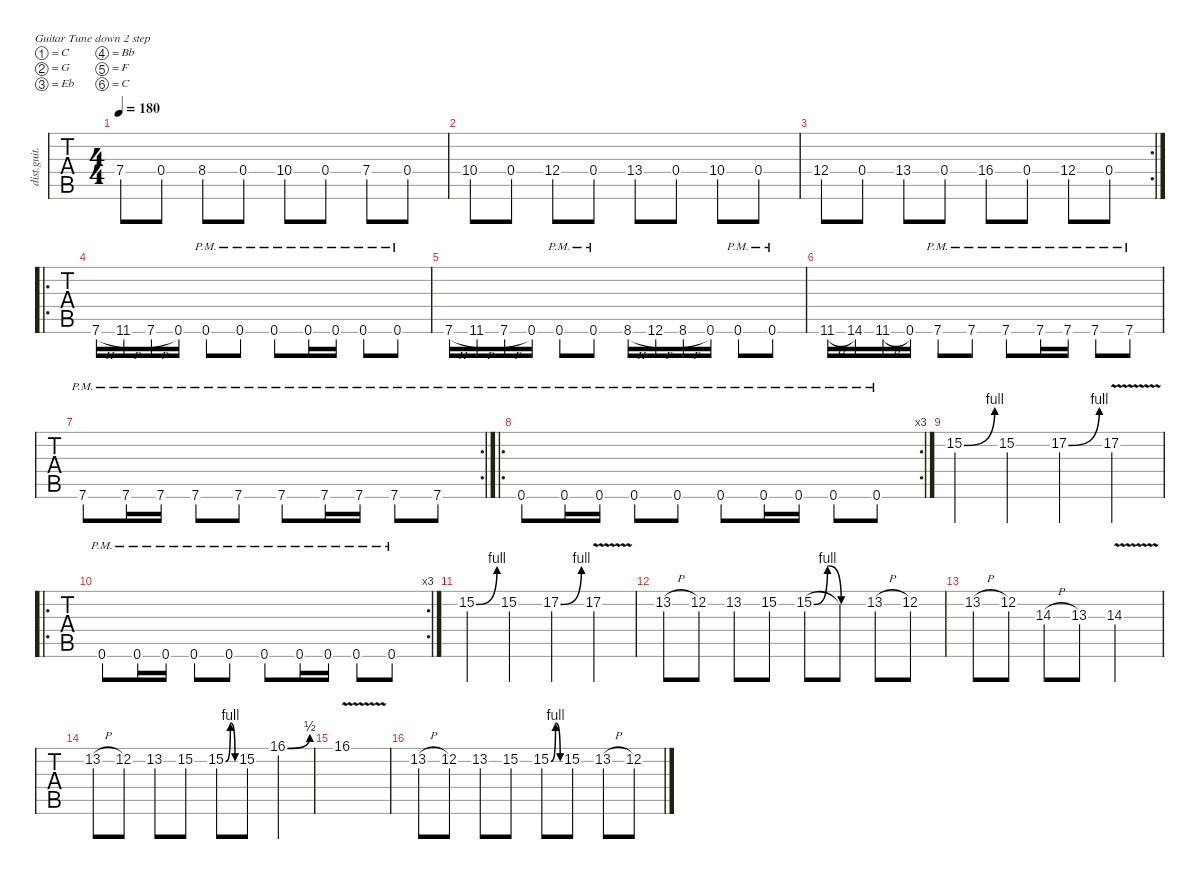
\defaultSystemsLayout 4
\hideDynamics
\bracketExtendMode nobrackets
\otherSystemsTrackNameOrientation horizontal
\track ("Gtr. 3" "dist.guit.") {solo instrument distortionguitar}
\staff {tabs}
\tuning (C4 G3 Eb3 Bb2 F2 C2)
\ts (4 4)
\tempo 180
\clef g2
\ks fminor
7.4{acc forcenatural}.8{dy f} 0.4{acc b}.8 8.4{acc b}.8 0.4{acc b}.8 10.4{acc b}.8 0.4{acc b}.8 7.4{acc forcenatural}.8 0.4{acc b}.8 |
10.4{acc b}.8 0.4{acc b}.8 12.4{acc b}.8 0.4{acc b}.8 13.4{acc b}.8 0.4{acc b}.8 10.4{acc b}.8 0.4{acc b}.8 |
\rc 2
12.4{acc b}.8 0.4{acc b}.8 13.4{acc b}.8 0.4{acc b}.8 16.4{acc forcenatural}.8 0.4{acc b}.8 12.4{acc b}.8 0.4{acc b}.8 |
\ro
7.6{h acc forcenatural}.16 11.6{h acc forcenatural}.16 7.6{h acc forcenatural}.16 0.6{acc forcenatural}.16 0.6{pm acc forcenatural}.8 0.6{pm acc forcenatural}.8 0.6{pm acc forcenatural}.8 0.6{pm acc forcenatural}.16 0.6{pm acc forcenatural}.16 0.6{pm acc forcenatural}.8 0.6{pm acc forcenatural}.8 |
7.6{h acc forcenatural}.16 11.6{h acc forcenatural}.16 7.6{h acc forcenatural}.16 0.6{acc forcenatural}.16 0.6{pm acc forcenatural}.8 0.6{pm acc forcenatural}.8 8.6{h acc b}.16 12.6{h acc forcenatural}.16 8.6{h acc b}.16 0.6{acc forcenatural}.16 0.6{pm acc forcenatural}.8 0.6{pm acc forcenatural}.8 |
11.6{h acc forcenatural}.16 14.6{acc forcenatural}.16 11.6{h acc forcenatural}.16 0.6{acc forcenatural}.16 7.6{pm acc forcenatural}.8 7.6{pm acc forcenatural}.8 7.6{pm acc forcenatural}.8 7.6{pm acc forcenatural}.16 7.6{pm acc forcenatural}.16 7.6{pm acc forcenatural}.8 7.6{pm acc forcenatural}.8 |
\rc 2
7.6{pm acc forcenatural}.8 7.6{pm acc forcenatural}.16 7.6{pm acc forcenatural}.16 7.6{pm acc forcenatural}.8 7.6{pm acc forcenatural}.8 7.6{pm acc forcenatural}.8 7.6{pm acc forcenatural}.16 7.6{pm acc forcenatural}.16 7.6{pm acc forcenatural}.8 7.6{pm acc forcenatural}.8 |
\ro
\rc 3
0.6{pm acc forcenatural}.8 0.6{pm acc forcenatural}.16 0.6{pm acc forcenatural}.16 0.6{pm acc forcenatural}.8 0.6{pm acc forcenatural}.8 0.6{pm acc forcenatural}.8 0.6{pm acc forcenatural}.16 0.6{pm acc forcenatural}.16 0.6{pm acc forcenatural}.8 0.6{pm acc forcenatural}.8 |
15.2{be (bend 0 0 15 4) acc b}.4 15.2{acc b}.4 17.2{be (bend 0 0 15 4) acc forcenatural}.4 17.2{v acc forcenatural}.4 |
\ro
\rc 3
0.6{pm acc forcenatural}.8 0.6{pm acc forcenatural}.16 0.6{pm acc forcenatural}.16 0.6{pm acc forcenatural}.8 0.6{pm acc forcenatural}.8 0.6{pm acc forcenatural}.8 0.6{pm acc forcenatural}.16 0.6{pm acc forcenatural}.16 0.6{pm acc forcenatural}.8 0.6{pm acc forcenatural}.8 |
15.2{be (bend 0 0 15 4) acc b}.4 15.2{acc b}.4 17.2{be (bend 0 0 15 4) acc forcenatural}.4 17.2{v acc forcenatural}.4 |
13.2{h acc b}.8 12.2{acc forcenatural}.8 13.2{acc b}.8 15.2{acc b}.8 15.2{be (bendrelease 0 0 30 4 30 4 60 0) acc b}.8 15.2{be (hold 0 0 60 0) t acc b}.8 13.2{h acc b}.8 12.2{acc forcenatural}.8 |
13.2{h acc b}.8 12.2{acc forcenatural}.8 14.3{h acc forcenatural}.8 13.3{acc forcenatural}.8 14.3{v acc forcenatural}.2 |
13.2{h acc b}.8 12.2{acc forcenatural}.8 13.2{acc b}.8 15.2{acc b}.8 15.2{be (bendrelease 0 0 30 4 30 4 60 0) acc b}.8 15.2{acc b}.8 16.1{be (bend 0 0 15 2) acc forcenatural}.4 |
16.1{v acc forcenatural}.1 |
13.2{h acc b}.8 12.2{acc forcenatural}.8 13.2{acc b}.8 15.2{acc b}.8 15.2{be (bendrelease 0 0 30 4 30 4 60 0) acc b}.8 15.2{acc b}.8 13.2{h acc b}.8 12.2{acc forcenatural}.8
